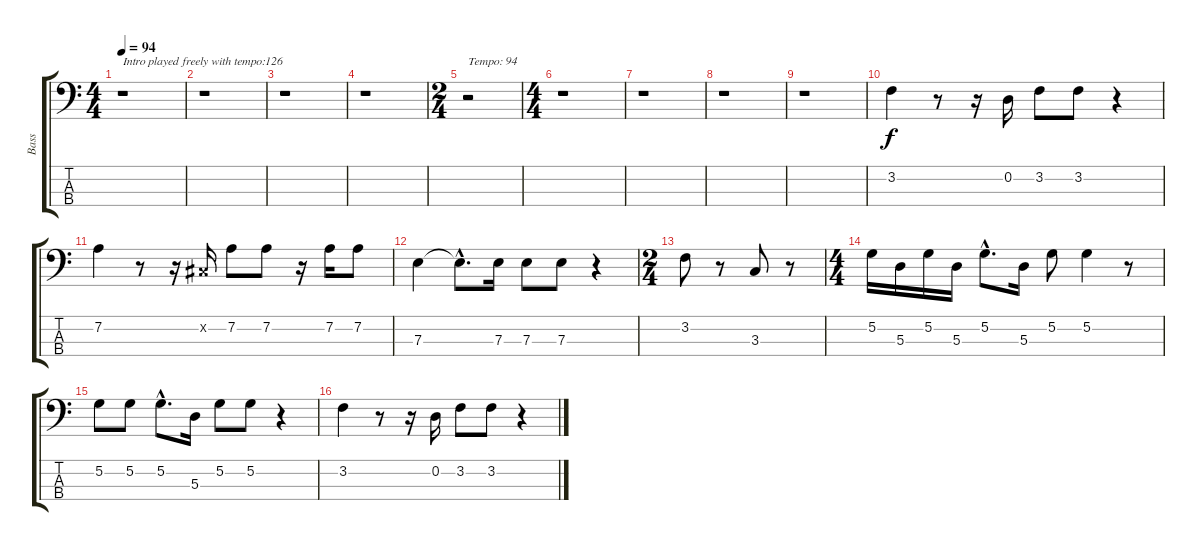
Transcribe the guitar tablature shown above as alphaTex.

\track ("Bass" "Bass") {instrument electricbassfinger}
\staff {score tabs}
\tuning (G2 D2 A1 E1) {hide}
\ts (4 4)
\tempo 94
\clef f4
\ks c
r.1{txt "Intro played freely with tempo:126" dy f instrument electricbassfinger} |
r.1 |
r.1 |
r.1 |
\ts (2 4)
r.2{txt "Tempo: 94"} |
\ts (4 4)
r.1 |
r.1 |
r.1 |
r.1 |
3.2.4 r.8 r.16 0.2.16 3.2.8 3.2.8 r.4 |
7.2.4 r.8 r.16 -1.2{x}.16 7.2.8 7.2.8 r.16 7.2.16 7.2.8 |
7.3.4 7.3{hac t}.8{d} 7.3.16 7.3.8 7.3.8 r.4 |
\ts (2 4)
3.2.8 r.8 3.3.8 r.8 |
\ts (4 4)
5.2.16 5.3.16 5.2.16 5.3.16 5.2{hac}.8{d} 5.3.16 5.2.8 5.2.4 r.8 |
5.2.8 5.2.8 5.2{hac}.8{d} 5.3.16 5.2.8 5.2.8 r.4 |
3.2.4 r.8 r.16 0.2.16 3.2.8 3.2.8 r.4
